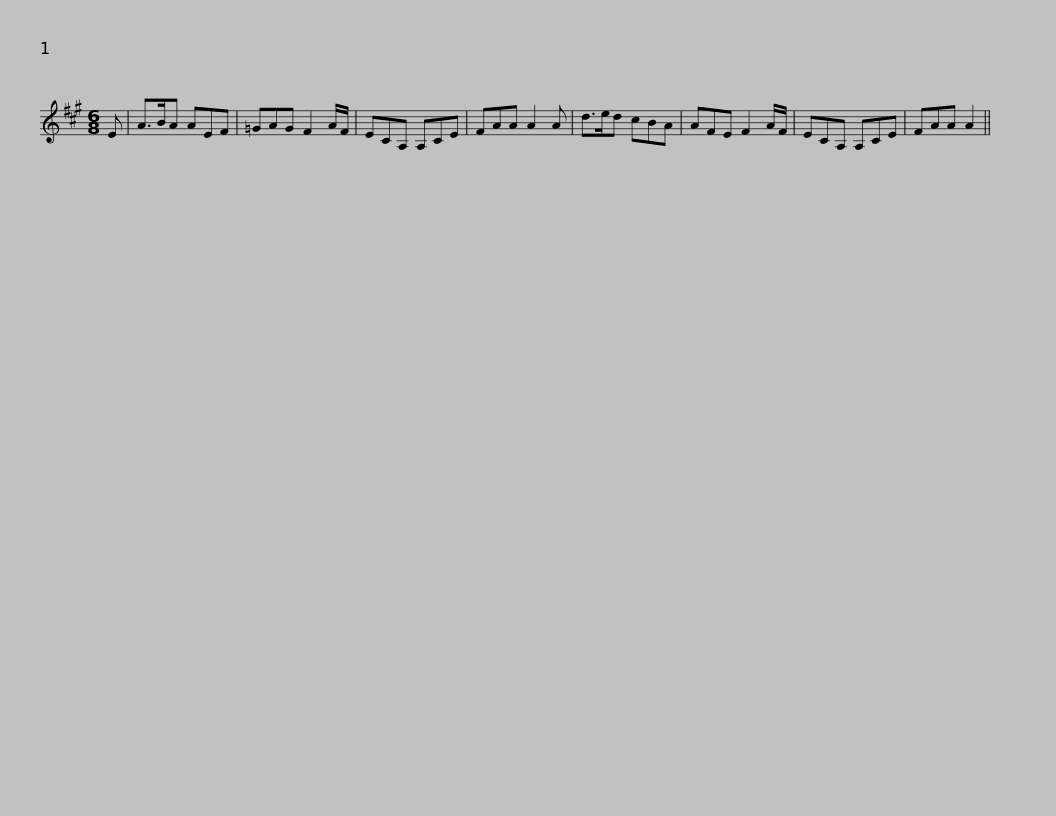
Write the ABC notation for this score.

X:1
L:1/8
M:6/8
I:linebreak $
K:A
V:1 treble
V:1
 E | A>BA AEF | =GAG F2 A/F/ | ECA, A,CE | FAA A2 A | %5
 d>ed cBA | AFE F2 A/F/ |$ ECA, A,CE | FAA A2 || %9
